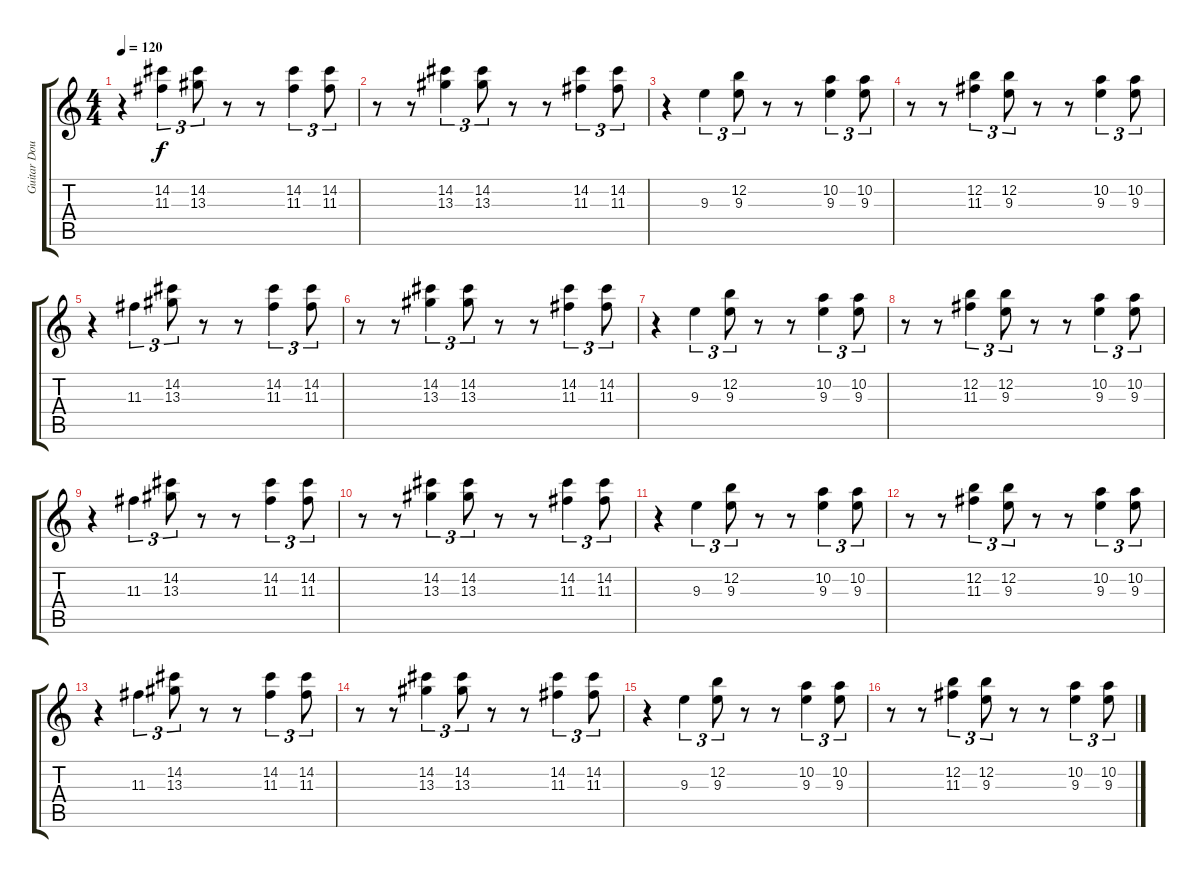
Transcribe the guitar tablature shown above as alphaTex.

\track ("Guitar Double-stops (Fun Track)" "Guitar Dou") {instrument electricguitarclean}
\staff {score tabs}
\tuning (E4 B3 G3 D3 A2 E2) {hide}
\ts (4 4)
\tempo 120
\clef g2
\ks c
r.4{dy f instrument electricguitarclean} (14.2 11.3).4{tu (3 2)} (14.2 13.3).8{tu (3 2)} r.8 r.8 (14.2 11.3).4{tu (3 2)} (14.2 11.3).8{tu (3 2)} |
r.8 r.8 (14.2 13.3).4{tu (3 2)} (14.2 13.3).8{tu (3 2)} r.8 r.8 (14.2 11.3).4{tu (3 2)} (14.2 11.3).8{tu (3 2)} |
r.4 9.3.4{tu (3 2)} (12.2 9.3).8{tu (3 2)} r.8 r.8 (10.2 9.3).4{tu (3 2)} (10.2 9.3).8{tu (3 2)} |
r.8 r.8 (12.2 11.3).4{tu (3 2)} (12.2 9.3).8{tu (3 2)} r.8 r.8 (10.2 9.3).4{tu (3 2)} (10.2 9.3).8{tu (3 2)} |
r.4 11.3.4{tu (3 2)} (14.2 13.3).8{tu (3 2)} r.8 r.8 (14.2 11.3).4{tu (3 2)} (14.2 11.3).8{tu (3 2)} |
r.8 r.8 (14.2 13.3).4{tu (3 2)} (14.2 13.3).8{tu (3 2)} r.8 r.8 (14.2 11.3).4{tu (3 2)} (14.2 11.3).8{tu (3 2)} |
r.4 9.3.4{tu (3 2)} (12.2 9.3).8{tu (3 2)} r.8 r.8 (10.2 9.3).4{tu (3 2)} (10.2 9.3).8{tu (3 2)} |
r.8 r.8 (12.2 11.3).4{tu (3 2)} (12.2 9.3).8{tu (3 2)} r.8 r.8 (10.2 9.3).4{tu (3 2)} (10.2 9.3).8{tu (3 2)} |
r.4 11.3.4{tu (3 2)} (14.2 13.3).8{tu (3 2)} r.8 r.8 (14.2 11.3).4{tu (3 2)} (14.2 11.3).8{tu (3 2)} |
r.8 r.8 (14.2 13.3).4{tu (3 2)} (14.2 13.3).8{tu (3 2)} r.8 r.8 (14.2 11.3).4{tu (3 2)} (14.2 11.3).8{tu (3 2)} |
r.4 9.3.4{tu (3 2)} (12.2 9.3).8{tu (3 2)} r.8 r.8 (10.2 9.3).4{tu (3 2)} (10.2 9.3).8{tu (3 2)} |
r.8 r.8 (12.2 11.3).4{tu (3 2)} (12.2 9.3).8{tu (3 2)} r.8 r.8 (10.2 9.3).4{tu (3 2)} (10.2 9.3).8{tu (3 2)} |
r.4 11.3.4{tu (3 2)} (14.2 13.3).8{tu (3 2)} r.8 r.8 (14.2 11.3).4{tu (3 2)} (14.2 11.3).8{tu (3 2)} |
r.8 r.8 (14.2 13.3).4{tu (3 2)} (14.2 13.3).8{tu (3 2)} r.8 r.8 (14.2 11.3).4{tu (3 2)} (14.2 11.3).8{tu (3 2)} |
r.4 9.3.4{tu (3 2)} (12.2 9.3).8{tu (3 2)} r.8 r.8 (10.2 9.3).4{tu (3 2)} (10.2 9.3).8{tu (3 2)} |
r.8 r.8 (12.2 11.3).4{tu (3 2)} (12.2 9.3).8{tu (3 2)} r.8 r.8 (10.2 9.3).4{tu (3 2)} (10.2 9.3).8{tu (3 2)}
